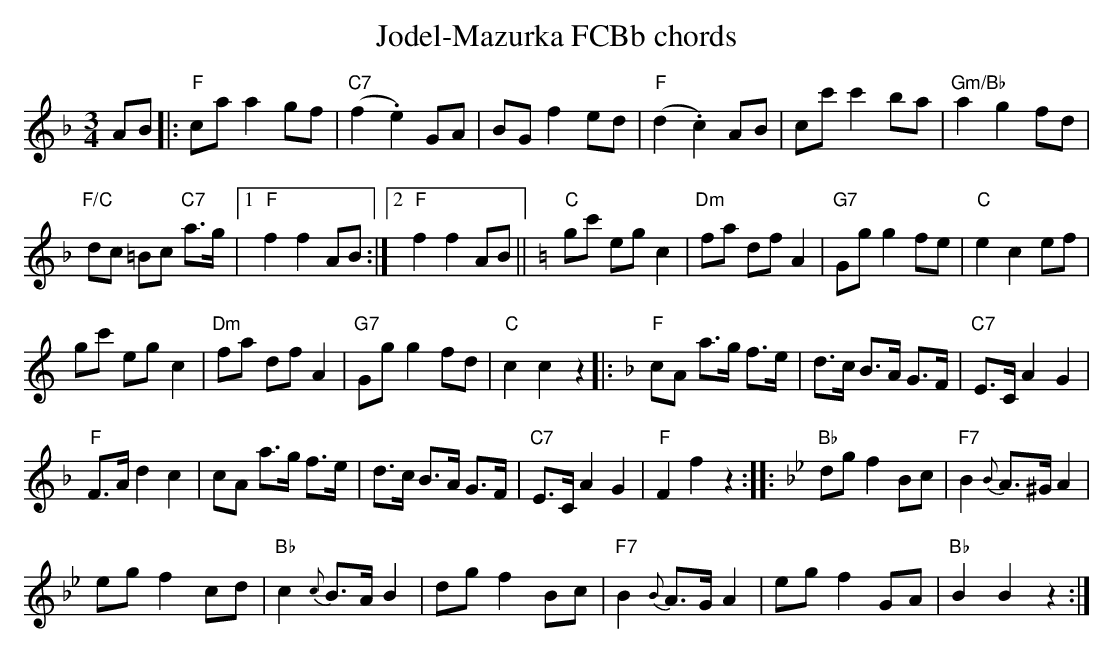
X:1
T:Jodel-Mazurka FCBb chords
M:3/4
L:1/8
K:F %%MIDI gchordon
AB |: "F"ca a2 gf | ("C7"f2.e2) GA | BG f2 ed | "F"(d2.c2) AB | cc' c'2 ba | "Gm/Bb"a2g2 fd |
"F/C"dc =Bc "C7"a>g |1 "F"f2f2AB :|2 "F"f2f2 AB || [K:C] "C"gc' eg c2 | "Dm"fa df A2 | "G7"Gg g2 fe | "C"e2c2 ef |
gc' eg c2 | "Dm"fa df A2 | "G7"Gg g2 fd | "C"c2c2 z2 |: [K:F] "F"cA a>g f>e | d>c B>A G>F | "C7"E>C A2G2 |
"F"F>A d2c2 | cA a>g f>e | d>c B>A G>F | "C7"E>C A2G2 | "F"F2f2z2 :: [K:Bb] "Bb"dg f2 Bc | "F7"B2 {B}A>^G A2 |
eg f2 cd | "Bb"c2 {c}B>A B2 | dg f2 Bc | "F7"B2 {B}A>G A2 | eg f2 GA | "Bb"B2B2 z2 :|
